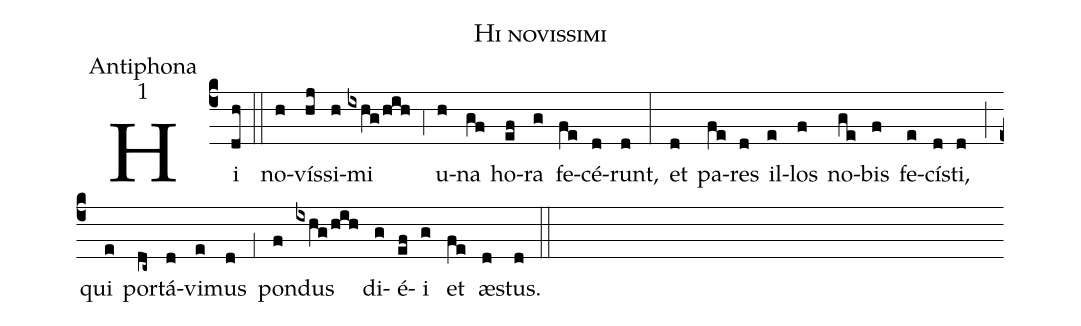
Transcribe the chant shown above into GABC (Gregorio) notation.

name:Hi novissimi;
office-part:Antiphona;
mode:1;
%%
(c4) Hi(dh) (::)
no(h)vís(hj)si(h)mi(ixhg/hih) (,4) u(h)na(gf) ho(ef)ra(g) fe(fe)cé(d)runt,(d) (:)
et(d) pa(fe)res(d) il(e)los(f) no(ge)bis(f) fe(e)cí(d)sti,(d) (;) qui(e) por(dc~)tá(d)vi(e)mus(d) (,1) pon(f)dus(ixhg/hih) di(g)é(ef)i(g) et(fe) æ(d)stus.(d) (::)
